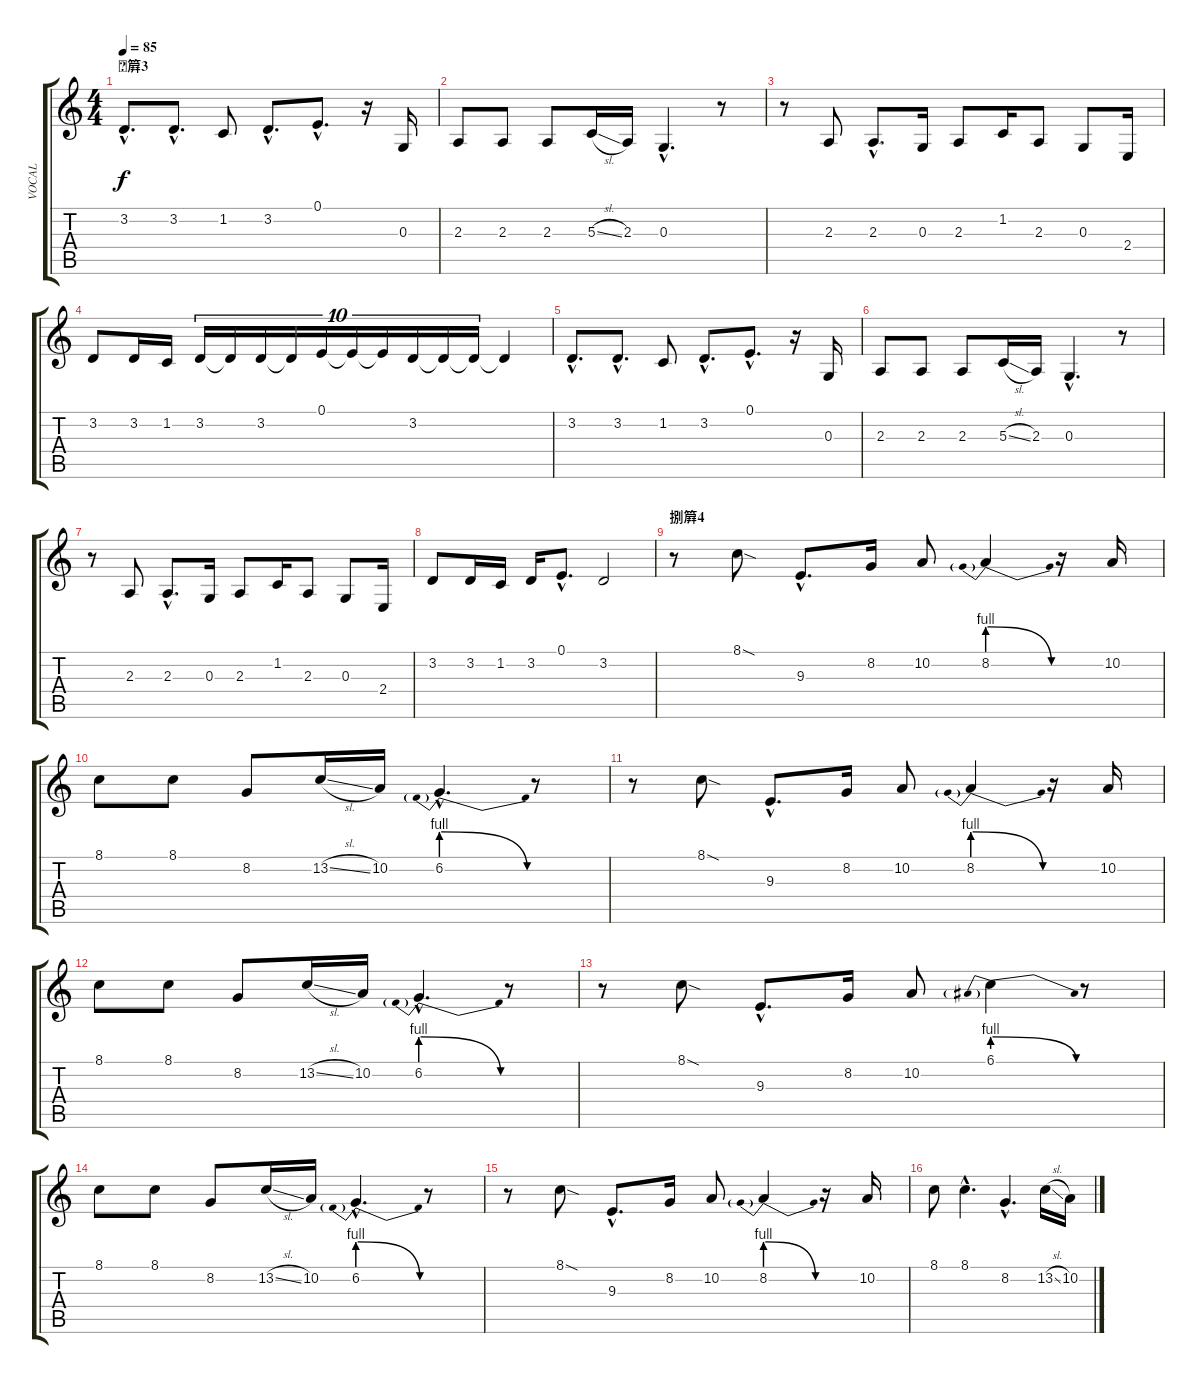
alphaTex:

\track ("VOCAL" "VOCAL") {instrument tenorsax}
\staff {score tabs}
\tuning (E4 B3 G3 D3 A2 E2) {hide}
\ts (4 4)
\section ("" "簈3")
\tempo 85
\clef g2
\ks c
3.2{hac}.8{d dy f volume 15 instrument tenorsax} 3.2{hac}.8{d} 1.2.8 3.2{hac}.8{d} 0.1{hac}.8{d} r.16 0.3.16 |
2.3.8 2.3.8 2.3.8 5.3{sl}.16 2.3.16 0.3{hac}.4{d} r.8 |
r.8 2.3.8 2.3{hac}.8{d} 0.3.16 2.3.8 1.2.16 2.3.8 0.3.8 2.4.16 |
3.2.8 3.2.16 1.2.16 3.2.16{tu (10 8)} 3.2{t}.16{tu (10 8)} 3.2.16{tu (10 8)} 3.2{t}.16{tu (10 8)} 0.1.16{tu (10 8)} 0.1{t}.16{tu (10 8)} 0.1{t}.16{tu (10 8)} 3.2.16{tu (10 8)} 3.2{t}.16{tu (10 8)} 3.2{t}.16{tu (10 8)} 3.2{t}.4 |
3.2{hac}.8{d volume 15 instrument altosax} 3.2{hac}.8{d} 1.2.8 3.2{hac}.8{d} 0.1{hac}.8{d} r.16 0.3.16 |
2.3.8 2.3.8 2.3.8 5.3{sl}.16 2.3.16 0.3{hac}.4{d} r.8 |
r.8 2.3.8 2.3{hac}.8{d} 0.3.16 2.3.8 1.2.16 2.3.8 0.3.8 2.4.16 |
3.2.8 3.2.16 1.2.16 3.2.16 0.1{hac}.8{d} 3.2.2 |
\section ("" "捌簈4")
r.8 8.1{sod}.8{instrument violin} 9.3{hac}.8{d} 8.2.16 10.2.8 8.2{be (prebendrelease 0 4 60 0)}.4 r.16 10.2.16 |
8.1.8{instrument violin} 8.1.8 8.2.8 13.2{sl}.16 10.2.16 6.2{be (prebendrelease 0 4 60 0) hac}.4{d} r.8 |
r.8{instrument violin} 8.1{sod}.8 9.3{hac}.8{d} 8.2.16 10.2.8 8.2{be (prebendrelease 0 4 60 0)}.4 r.16 10.2.16 |
8.1.8{instrument violin} 8.1.8 8.2.8 13.2{sl}.16 10.2.16 6.2{be (prebendrelease 0 4 60 0) hac}.4{d} r.8 |
r.8{instrument violin} 8.1{sod}.8 9.3{hac}.8{d} 8.2.16 10.2.8 6.1{be (prebendrelease 0 4 60 0)}.4 r.8 |
8.1.8{instrument violin} 8.1.8 8.2.8 13.2{sl}.16 10.2.16 6.2{be (prebendrelease 0 4 60 0) hac}.4{d} r.8 |
r.8{instrument violin} 8.1{sod}.8 9.3{hac}.8{d} 8.2.16 10.2.8 8.2{be (prebendrelease 0 4 60 0)}.4 r.16 10.2.16 |
8.1.8{instrument violin} 8.1{hac}.4{d} 8.2{hac}.4{d} 13.2{sl}.16 10.2.16
